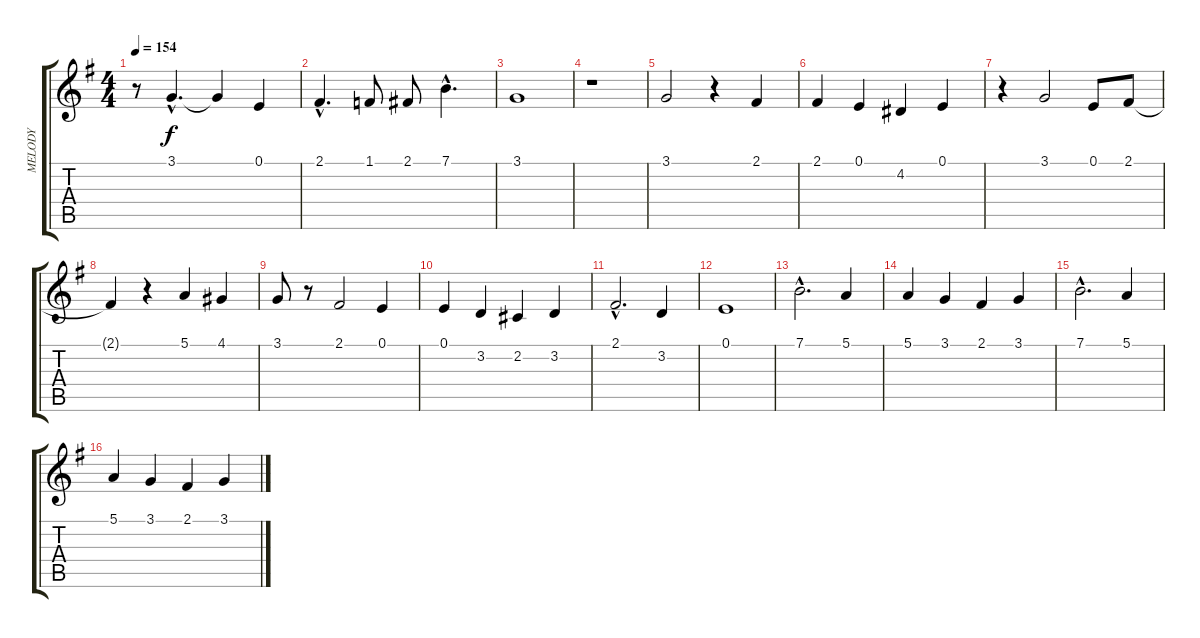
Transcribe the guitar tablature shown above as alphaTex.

\track ("MELODY" "MELODY") {instrument trumpet}
\staff {score tabs}
\tuning (E4 B3 G3 D3 A2 E2) {hide}
\ts (4 4)
\tempo 154
\clef g2
\ks g
r.8{dy f} 3.1{hac}.4{d} 3.1{t}.4 0.1.4 |
2.1{hac}.4{d} 1.1.8 2.1.8 7.1{hac}.4{d} |
3.1.1 |
r.1 |
3.1.2 r.4 2.1.4 |
2.1.4 0.1.4 4.2.4 0.1.4 |
r.4 3.1.2 0.1.8 2.1.8 |
2.1{t}.4 r.4 5.1.4 4.1.4 |
3.1.8 r.8 2.1.2 0.1.4 |
0.1.4 3.2.4 2.2.4 3.2.4 |
2.1{hac}.2{d} 3.2.4 |
0.1.1 |
7.1{hac}.2{d} 5.1.4 |
5.1.4 3.1.4 2.1.4 3.1.4 |
7.1{hac}.2{d} 5.1.4 |
5.1.4 3.1.4 2.1.4 3.1.4
